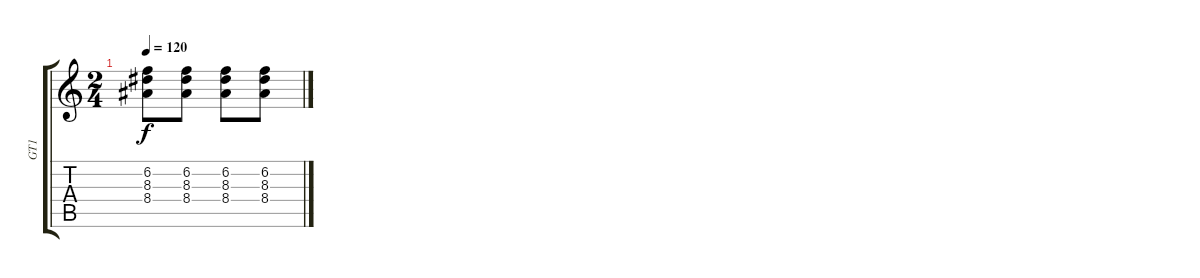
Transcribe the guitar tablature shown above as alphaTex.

\track ("GT1" "GT1") {instrument distortionguitar}
\staff {score tabs}
\tuning (E4 B3 G3 D3 A2 E2) {hide}
\ts (2 4)
\tempo 120
\clef g2
\ks c
(6.2 8.3 8.4).8{dy f} (6.2 8.3 8.4).8 (6.2 8.3 8.4).8 (6.2 8.3 8.4).8
